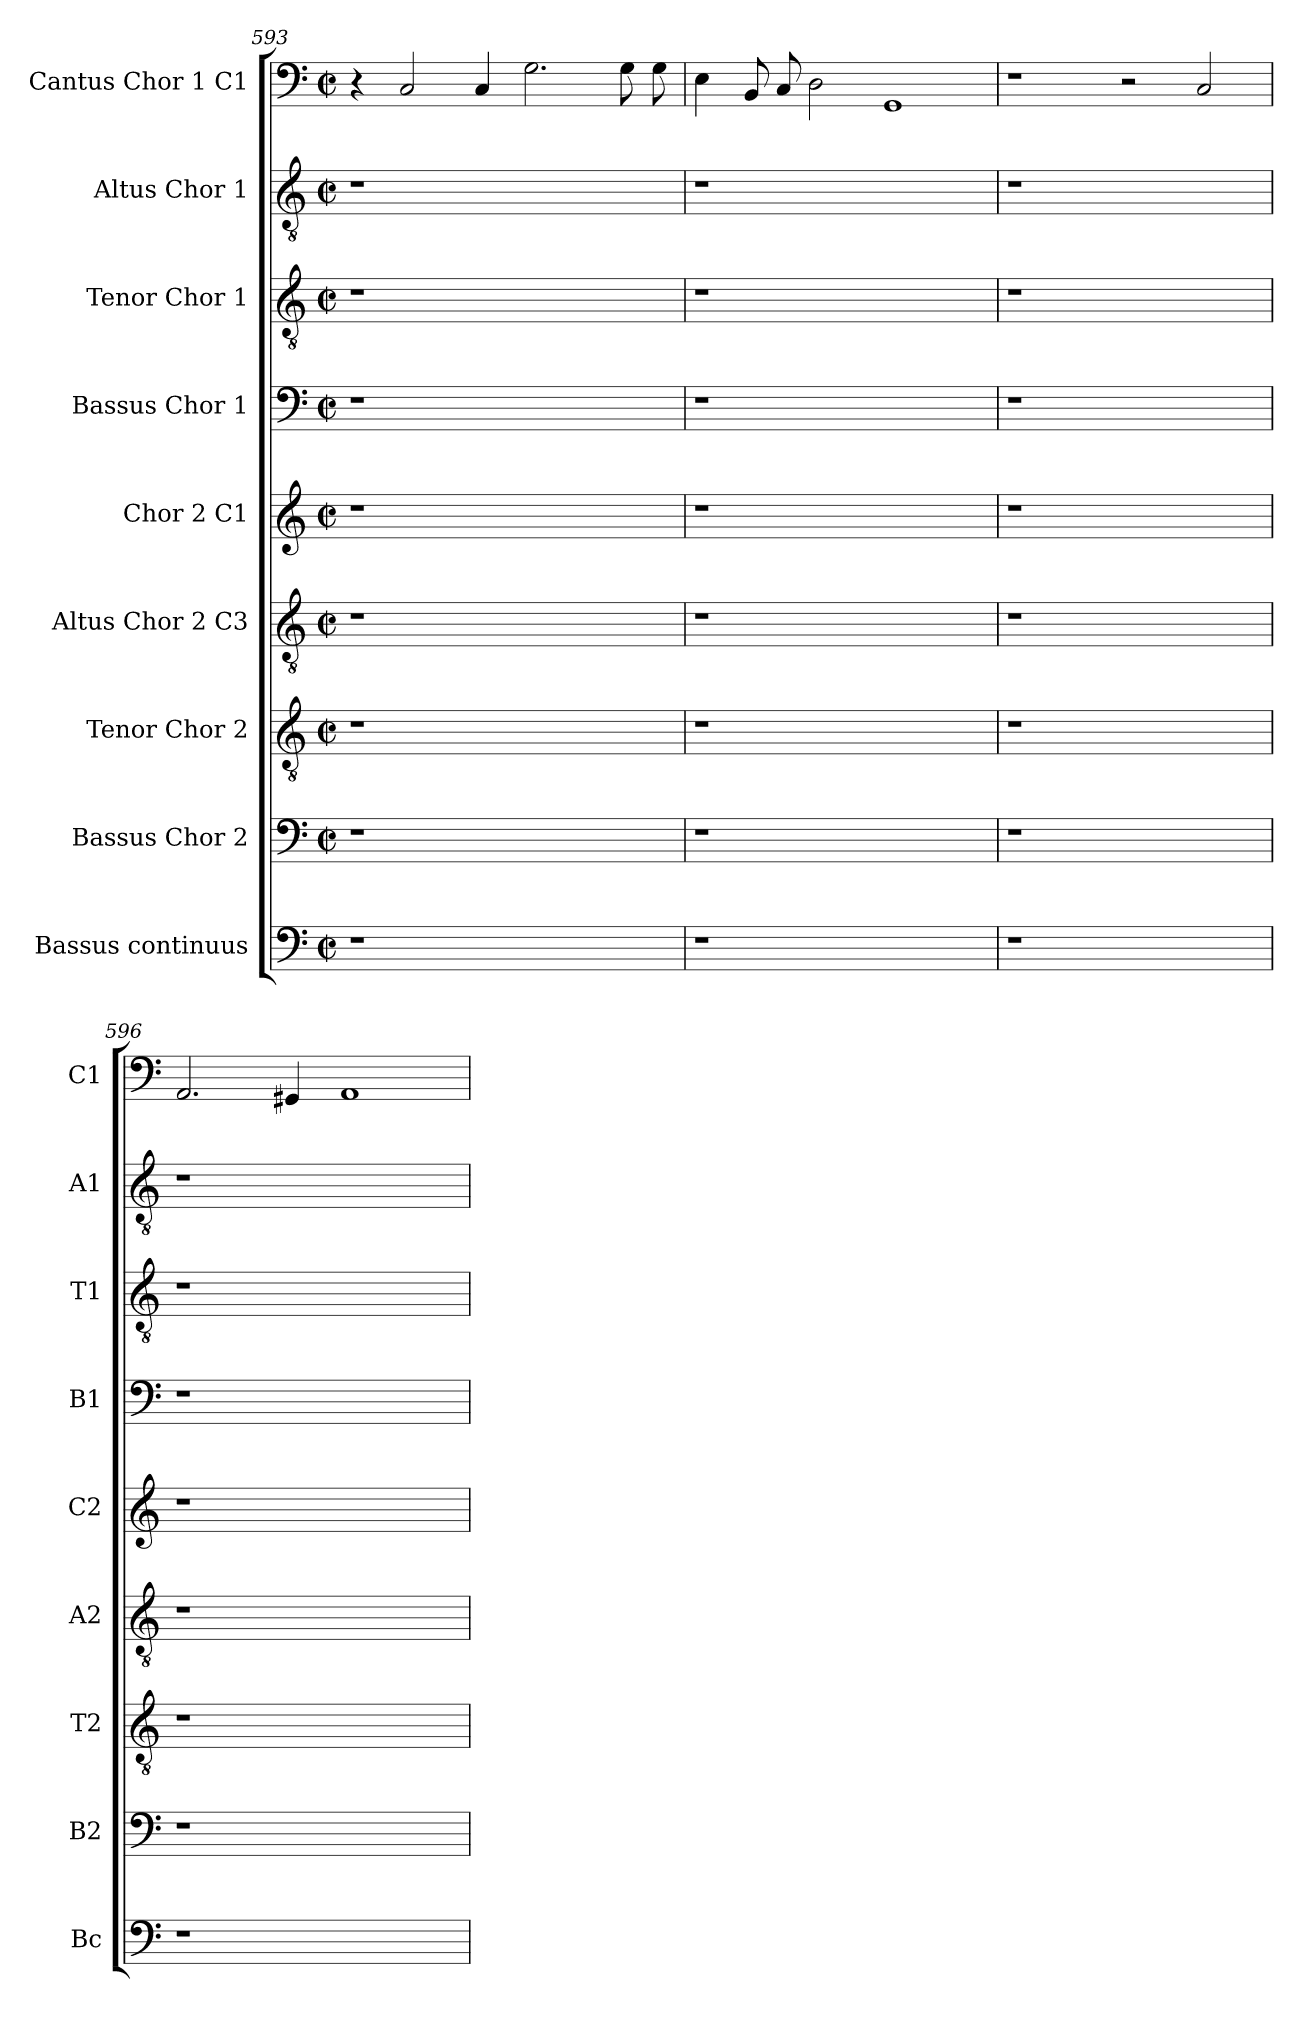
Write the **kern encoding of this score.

**kern	**kern	**kern	**kern	**kern	**kern	**kern	**kern	**kern
*part9	*part8	*part7	*part6	*part5	*part4	*part3	*part2	*part1
*staff9	*staff8	*staff7	*staff6	*staff5	*staff4	*staff3	*staff2	*staff1
*I"Bassus continuus	*I"Bassus Chor 2	*I"Tenor Chor 2	*I"Altus Chor 2 C3	*I"Chor 2 C1	*I"Bassus Chor 1	*I"Tenor Chor 1	*I"Altus Chor 1	*I"Cantus Chor 1 C1
*I'Bc	*I'B2	*I'T2	*I'A2	*I'C2	*I'B1	*I'T1	*I'A1	*I'C1
*clefF4	*clefF4	*clefGv2	*clefGv2	*clefG2	*clefF4	*clefGv2	*clefGv2	*clefF4
*ITrd7c12	*	*	*	*	*	*	*	*
*k[]	*k[]	*k[]	*k[]	*k[]	*k[]	*k[]	*k[]	*k[]
*C:	*C:	*C:	*C:	*C:	*C:	*C:	*C:	*C:
*M2/2	*M2/2	*M2/2	*M2/2	*M2/2	*M2/2	*M2/2	*M2/2	*M2/2
*met(c|)	*met(c|)	*met(c|)	*met(c|)	*met(c|)	*met(c|)	*met(c|)	*met(c|)	*met(c|)
=593	=593	=593	=593	=593	=593	=593	=593	=593
1r	1r	1r	1r	1r	1r	1r	1r	4r
.	.	.	.	.	.	.	.	2C/
.	.	.	.	.	.	.	.	4C/
1ryy	1ryy	1ryy	1ryy	1ryy	1ryy	1ryy	1ryy	2.G\
.	.	.	.	.	.	.	.	8G\
.	.	.	.	.	.	.	.	8G\
=594	=594	=594	=594	=594	=594	=594	=594	=594
1r	1r	1r	1r	1r	1r	1r	1r	4E\
.	.	.	.	.	.	.	.	8BB/
.	.	.	.	.	.	.	.	8C/
.	.	.	.	.	.	.	.	2D\
1ryy	1ryy	1ryy	1ryy	1ryy	1ryy	1ryy	1ryy	1GG
=595	=595	=595	=595	=595	=595	=595	=595	=595
1r	1r	1r	1r	1r	1r	1r	1r	1r
1ryy	1ryy	1ryy	1ryy	1ryy	1ryy	1ryy	1ryy	2r
.	.	.	.	.	.	.	.	2C/
=596	=596	=596	=596	=596	=596	=596	=596	=596
1r	1r	1r	1r	1r	1r	1r	1r	2.AA/
.	.	.	.	.	.	.	.	4GG#X/
1ryy	1ryy	1ryy	1ryy	1ryy	1ryy	1ryy	1ryy	1AA
=	=	=	=	=	=	=	=	=
*-	*-	*-	*-	*-	*-	*-	*-	*-
